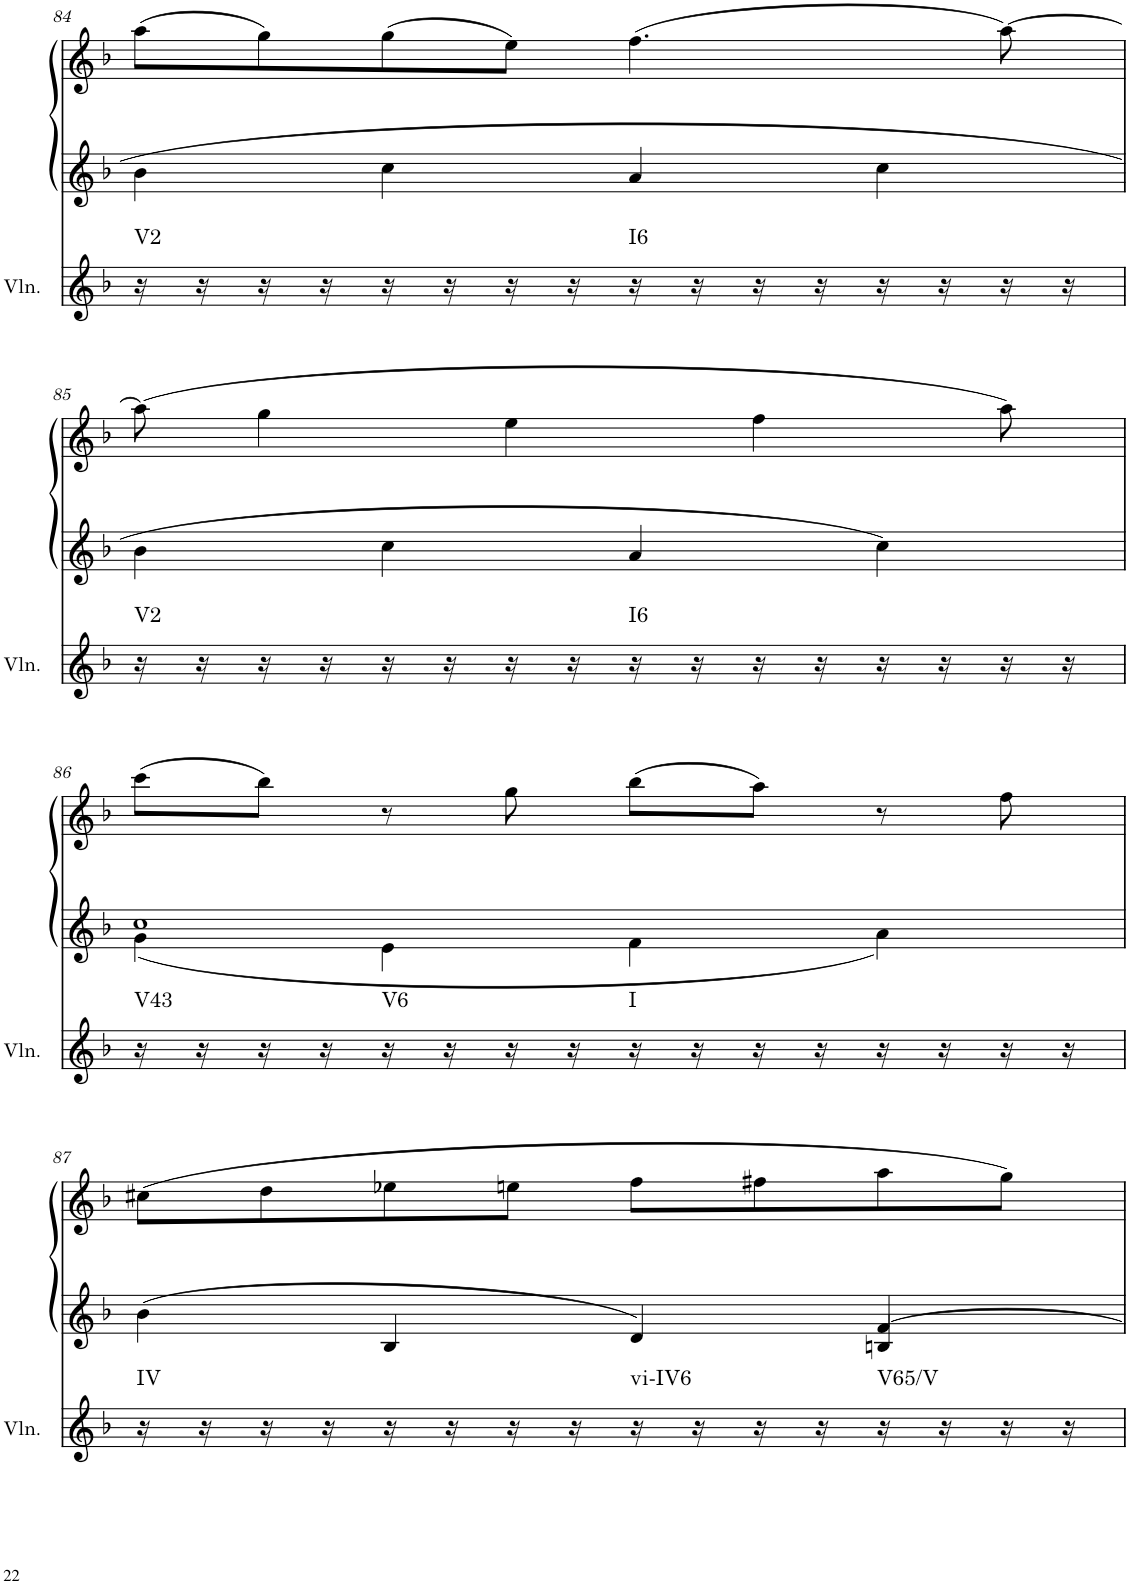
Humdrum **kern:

**kern	**harte	**kern	**kern
*part2	*part2	*part1	*part1
*staff3	*	*staff2	*staff1
*I"Violin	*	*I"unbenannt2	*
*I'Vln.	*	*	*
!!LO:PB:g=z
*clefG2	*	*clefG2	*clefG2
*k[b-]	*	*k[b-]	*k[b-]
*M2/2	*	*M2/2	*M2/2
=84	=84	=84	=84
!	!LO:H:kt=V2	!	!
16r	N	4b-\	(8aa\L
16r	.	.	.
16r	.	.	8gg\)
16r	.	.	.
16r	.	4cc\	(8gg\
16r	.	.	.
16r	.	.	8ee\J)
16r	.	.	.
!	!LO:H:kt=I6	!	!
16r	N	4a/	(4.ff\
16r	.	.	.
16r	.	.	.
16r	.	.	.
16r	.	4cc\	.
16r	.	.	.
16r	.	.	[8aa\)
16r	.	.	.
!!LO:LB:g=z
=85	=85	=85	=85
!	!LO:H:kt=V2	!	!
16r	N	4b-\	(8aa\]
16r	.	.	.
16r	.	.	4gg\
16r	.	.	.
16r	.	4cc\	.
16r	.	.	.
16r	.	.	4ee\
16r	.	.	.
!	!LO:H:kt=I6	!	!
16r	N	4a/	.
16r	.	.	.
16r	.	.	4ff\
16r	.	.	.
16r	.	4cc\	.
16r	.	.	.
16r	.	.	8aa\)
16r	.	.	.
!!LO:LB:g=z
=86	=86	=86	=86
*	*	*^	*
!	!LO:H:kt=V43	!	!	!
16r	N	1cc	4g\	(8ccc\L
16r	.	.	.	.
16r	.	.	.	8bb-\J)
16r	.	.	.	.
!	!LO:H:kt=V6	!	!	!
16r	N	.	4e\	8r
16r	.	.	.	.
16r	.	.	.	8gg\
16r	.	.	.	.
!	!LO:H:kt=I	!	!	!
16r	N	.	4f\	(8bb-\L
16r	.	.	.	.
16r	.	.	.	8aa\J)
16r	.	.	.	.
16r	.	.	4a\	8r
16r	.	.	.	.
16r	.	.	.	8ff\
16r	.	.	.	.
!!LO:LB:g=z
=87	=87	=87	=87	=87
!	!LO:H:kt=IV	!	!	!
16r	N	4b-\	2.ryy	(8cc#X\L
16r	.	.	.	.
16r	.	.	.	8dd\
16r	.	.	.	.
16r	.	4B-/	.	8ee-X\
16r	.	.	.	.
16r	.	.	.	8een\J
16r	.	.	.	.
!	!LO:H:kt=vi-IV6	!	!	!
16r	N	4d/	.	8ff\L
16r	.	.	.	.
16r	.	.	.	8ff#X\
16r	.	.	.	.
!	!LO:H:kt=V65/V	!	!	!
16r	N	[4f/	4Bn/	8aa\
16r	.	.	.	.
16r	.	.	.	8gg\J)
16r	.	.	.	.
*	*	*v	*v	*
=	=	=	=
*-	*-	*-	*-
